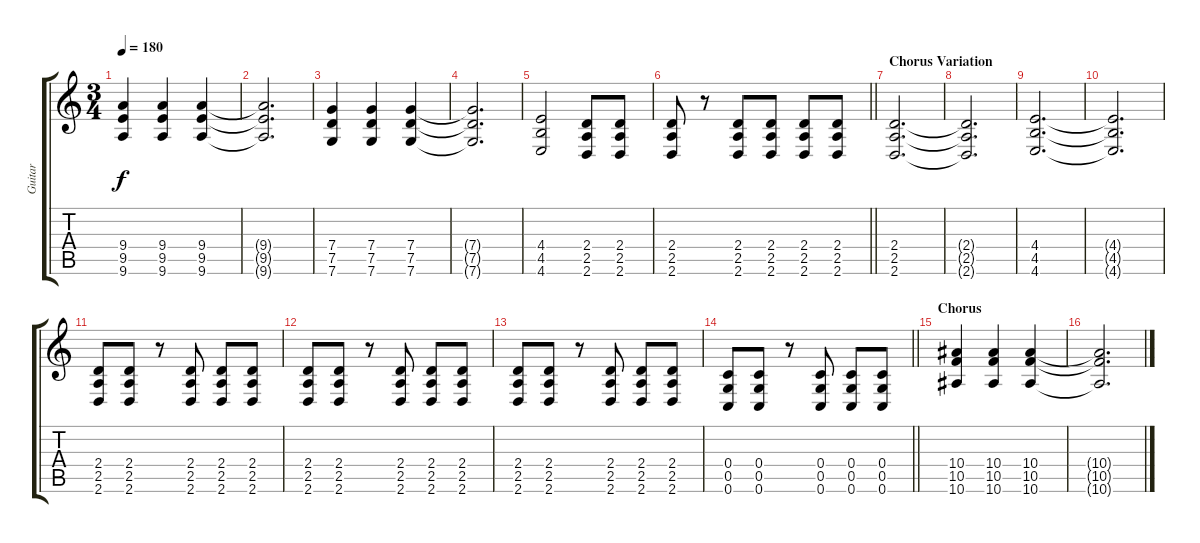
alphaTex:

\track ("Guitar" "Guitar") {instrument distortionguitar}
\staff {score tabs}
\tuning (D4 A3 F3 C3 G2 C2) {hide}
\ts (3 4)
\tempo 180
\clef g2
\ks c
(9.4 9.5 9.6).4{dy f} (9.4 9.5 9.6).4 (9.4 9.5 9.6).4 |
(9.4{t} 9.5{t} 9.6{t}).2{d} |
(7.4 7.5 7.6).4 (7.4 7.5 7.6).4 (7.4 7.5 7.6).4 |
(7.4{t} 7.5{t} 7.6{t}).2{d} |
(4.4 4.5 4.6).2 (2.4 2.5 2.6).8 (2.4 2.5 2.6).8 |
\barLineRight lightlight
(2.4 2.5 2.6).8 r.8 (2.4 2.5 2.6).8 (2.4 2.5 2.6).8 (2.4 2.5 2.6).8 (2.4 2.5 2.6).8 |
\section ("" "Chorus Variation")
(2.4 2.5 2.6).2{d} |
(2.4{t} 2.5{t} 2.6{t}).2{d} |
(4.4 4.5 4.6).2{d} |
(4.4{t} 4.5{t} 4.6{t}).2{d} |
(2.4 2.5 2.6).8{volume 12 instrument distortionguitar} (2.4 2.5 2.6).8 r.8 (2.4 2.5 2.6).8 (2.4 2.5 2.6).8 (2.4 2.5 2.6).8 |
(2.4 2.5 2.6).8 (2.4 2.5 2.6).8 r.8 (2.4 2.5 2.6).8 (2.4 2.5 2.6).8 (2.4 2.5 2.6).8 |
(2.4 2.5 2.6).8 (2.4 2.5 2.6).8 r.8 (2.4 2.5 2.6).8 (2.4 2.5 2.6).8 (2.4 2.5 2.6).8 |
\barLineRight lightlight
(0.4 0.5 0.6).8 (0.4 0.5 0.6).8 r.8 (0.4 0.5 0.6).8 (0.4 0.5 0.6).8 (0.4 0.5 0.6).8 |
\section ("" "Chorus")
(10.4 10.5 10.6).4 (10.4 10.5 10.6).4 (10.4 10.5 10.6).4 |
(10.4{t} 10.5{t} 10.6{t}).2{d}
